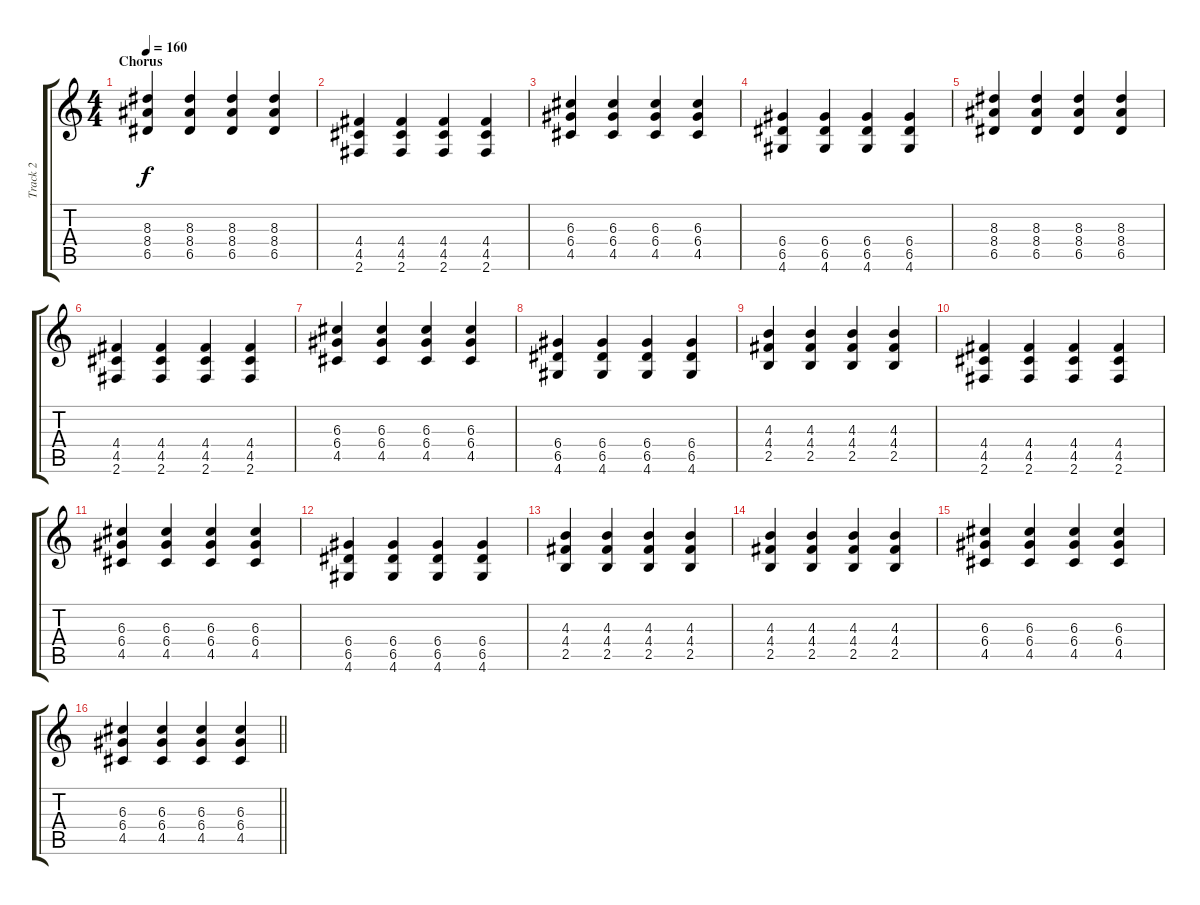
\track ("Track 2" "Track 2") {instrument distortionguitar}
\staff {score tabs}
\tuning (E4 B3 G3 D3 A2 E2) {hide}
\ts (4 4)
\section ("" "Chorus")
\tempo 160
\clef g2
\ks c
(8.3 8.4 6.5).4{dy f} (8.3 8.4 6.5).4 (8.3 8.4 6.5).4 (8.3 8.4 6.5).4 |
(4.4 4.5 2.6).4 (4.4 4.5 2.6).4 (4.4 4.5 2.6).4 (4.4 4.5 2.6).4 |
(6.3 6.4 4.5).4 (6.3 6.4 4.5).4 (6.3 6.4 4.5).4 (6.3 6.4 4.5).4 |
(6.4 6.5 4.6).4 (6.4 6.5 4.6).4 (6.4 6.5 4.6).4 (6.4 6.5 4.6).4 |
(8.3 8.4 6.5).4 (8.3 8.4 6.5).4 (8.3 8.4 6.5).4 (8.3 8.4 6.5).4 |
(4.4 4.5 2.6).4 (4.4 4.5 2.6).4 (4.4 4.5 2.6).4 (4.4 4.5 2.6).4 |
(6.3 6.4 4.5).4 (6.3 6.4 4.5).4 (6.3 6.4 4.5).4 (6.3 6.4 4.5).4 |
(6.4 6.5 4.6).4 (6.4 6.5 4.6).4 (6.4 6.5 4.6).4 (6.4 6.5 4.6).4 |
(4.3 4.4 2.5).4 (4.3 4.4 2.5).4 (4.3 4.4 2.5).4 (4.3 4.4 2.5).4 |
(4.4 4.5 2.6).4 (4.4 4.5 2.6).4 (4.4 4.5 2.6).4 (4.4 4.5 2.6).4 |
(6.3 6.4 4.5).4 (6.3 6.4 4.5).4 (6.3 6.4 4.5).4 (6.3 6.4 4.5).4 |
(6.4 6.5 4.6).4 (6.4 6.5 4.6).4 (6.4 6.5 4.6).4 (6.4 6.5 4.6).4 |
(4.3 4.4 2.5).4 (4.3 4.4 2.5).4 (4.3 4.4 2.5).4 (4.3 4.4 2.5).4 |
(4.3 4.4 2.5).4 (4.3 4.4 2.5).4 (4.3 4.4 2.5).4 (4.3 4.4 2.5).4 |
(6.3 6.4 4.5).4 (6.3 6.4 4.5).4 (6.3 6.4 4.5).4 (6.3 6.4 4.5).4 |
\barLineRight lightlight
(6.3 6.4 4.5).4 (6.3 6.4 4.5).4 (6.3 6.4 4.5).4 (6.3 6.4 4.5).4
